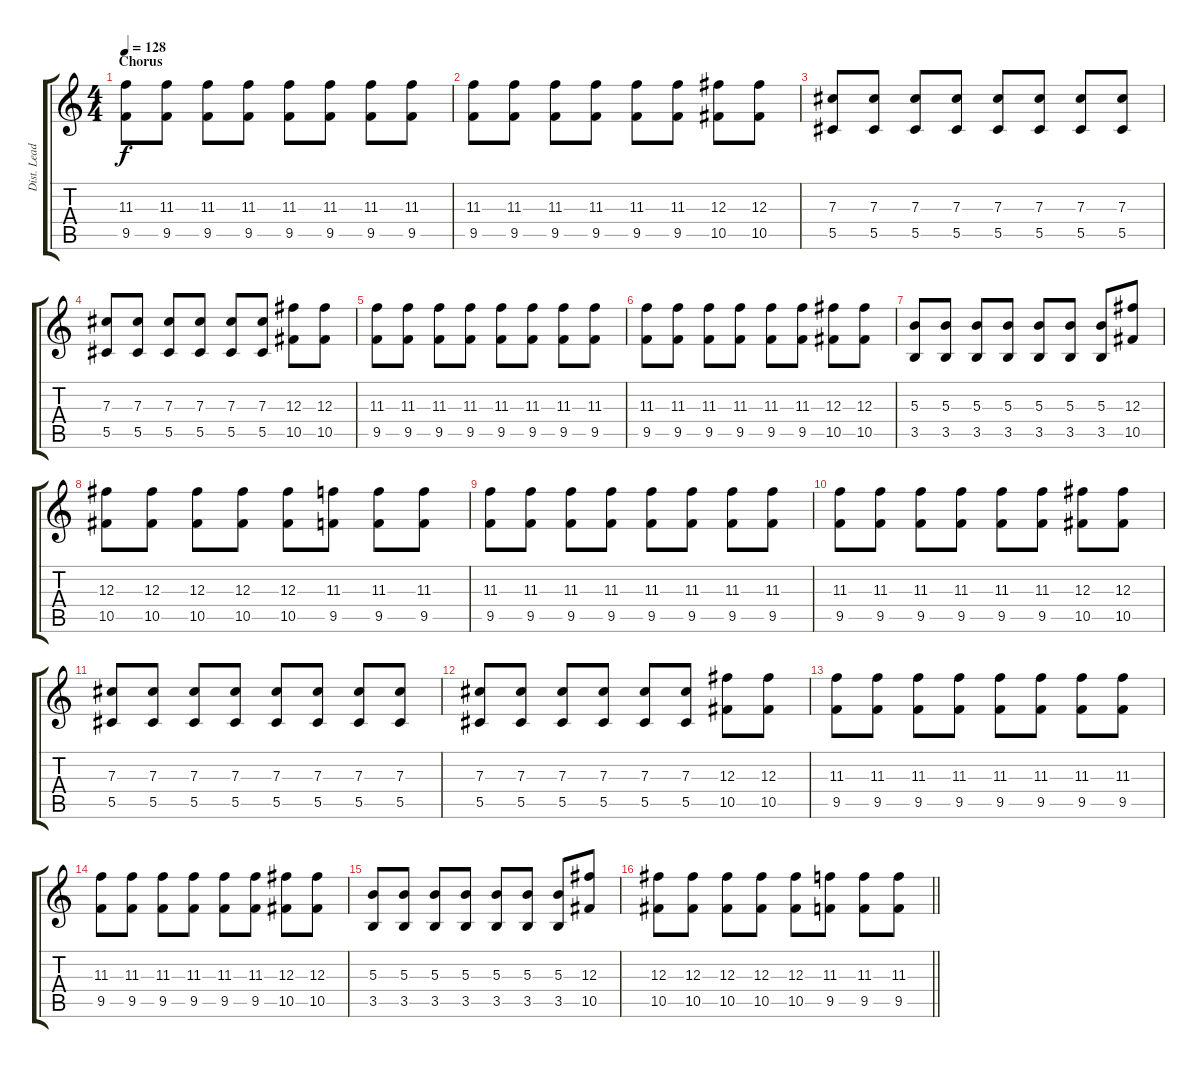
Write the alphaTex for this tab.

\track ("Dist. Lead Guitar" "Dist. Lead") {instrument distortionguitar}
\staff {score tabs}
\tuning (Eb4 Bb3 Gb3 Db3 Ab2 Db2) {hide}
\ts (4 4)
\section ("" "Chorus")
\tempo 128
\clef g2
\ks c
(11.3 9.5).8{dy f} (11.3 9.5).8 (11.3 9.5).8 (11.3 9.5).8 (11.3 9.5).8 (11.3 9.5).8 (11.3 9.5).8 (11.3 9.5).8 |
(11.3 9.5).8 (11.3 9.5).8 (11.3 9.5).8 (11.3 9.5).8 (11.3 9.5).8 (11.3 9.5).8 (12.3 10.5).8 (12.3 10.5).8 |
(7.3 5.5).8 (7.3 5.5).8 (7.3 5.5).8 (7.3 5.5).8 (7.3 5.5).8 (7.3 5.5).8 (7.3 5.5).8 (7.3 5.5).8 |
(7.3 5.5).8 (7.3 5.5).8 (7.3 5.5).8 (7.3 5.5).8 (7.3 5.5).8 (7.3 5.5).8 (12.3 10.5).8 (12.3 10.5).8 |
(11.3 9.5).8 (11.3 9.5).8 (11.3 9.5).8 (11.3 9.5).8 (11.3 9.5).8 (11.3 9.5).8 (11.3 9.5).8 (11.3 9.5).8 |
(11.3 9.5).8 (11.3 9.5).8 (11.3 9.5).8 (11.3 9.5).8 (11.3 9.5).8 (11.3 9.5).8 (12.3 10.5).8 (12.3 10.5).8 |
(5.3 3.5).8 (5.3 3.5).8 (5.3 3.5).8 (5.3 3.5).8 (5.3 3.5).8 (5.3 3.5).8 (5.3 3.5).8 (12.3 10.5).8 |
(12.3 10.5).8 (12.3 10.5).8 (12.3 10.5).8 (12.3 10.5).8 (12.3 10.5).8 (11.3 9.5).8 (11.3 9.5).8 (11.3 9.5).8 |
(11.3 9.5).8 (11.3 9.5).8 (11.3 9.5).8 (11.3 9.5).8 (11.3 9.5).8 (11.3 9.5).8 (11.3 9.5).8 (11.3 9.5).8 |
(11.3 9.5).8 (11.3 9.5).8 (11.3 9.5).8 (11.3 9.5).8 (11.3 9.5).8 (11.3 9.5).8 (12.3 10.5).8 (12.3 10.5).8 |
(7.3 5.5).8 (7.3 5.5).8 (7.3 5.5).8 (7.3 5.5).8 (7.3 5.5).8 (7.3 5.5).8 (7.3 5.5).8 (7.3 5.5).8 |
(7.3 5.5).8 (7.3 5.5).8 (7.3 5.5).8 (7.3 5.5).8 (7.3 5.5).8 (7.3 5.5).8 (12.3 10.5).8 (12.3 10.5).8 |
(11.3 9.5).8 (11.3 9.5).8 (11.3 9.5).8 (11.3 9.5).8 (11.3 9.5).8 (11.3 9.5).8 (11.3 9.5).8 (11.3 9.5).8 |
(11.3 9.5).8 (11.3 9.5).8 (11.3 9.5).8 (11.3 9.5).8 (11.3 9.5).8 (11.3 9.5).8 (12.3 10.5).8 (12.3 10.5).8 |
(5.3 3.5).8 (5.3 3.5).8 (5.3 3.5).8 (5.3 3.5).8 (5.3 3.5).8 (5.3 3.5).8 (5.3 3.5).8 (12.3 10.5).8 |
\barLineRight lightlight
(12.3 10.5).8 (12.3 10.5).8 (12.3 10.5).8 (12.3 10.5).8 (12.3 10.5).8 (11.3 9.5).8 (11.3 9.5).8 (11.3 9.5).8
